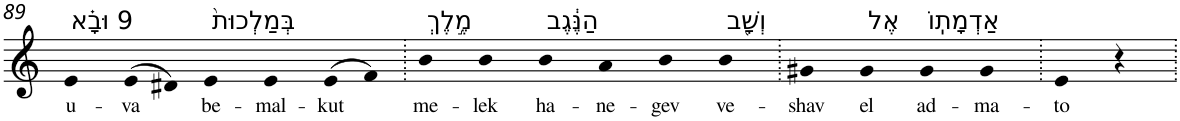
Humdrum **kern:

**kern	**text
*part1	*part1
*staff1	*staff1
*I"Piano	*
*I'Pno	*
!!LO:PB:g=z
*clefG2	*
*k[]	*
=89	=89
!LO:TX:a:t=9 וּבָ֗א	!
!	!LO:LY:b
4e	u-
!	!LO:LY:b
(>8e	-va
8d#X)	.
!LO:TX:a:t=בְּמַלְכוּת֙	!
!	!LO:LY:b
4e	be-
!	!LO:LY:b
4e	-mal-
!	!LO:LY:b
(>8e	-kut
8f)	.
=90.	=90.
!LO:TX:a:t=מֶ֣לֶךְ	!
!	!LO:LY:b
4b	me-
!	!LO:LY:b
4b	-lek
!LO:TX:a:t=הַנֶּ֔גֶב	!
!	!LO:LY:b
4b	ha-
!	!LO:LY:b
4a	-ne-
!	!LO:LY:b
4b	-gev
!LO:TX:a:t=וְשָׁ֖ב	!
!	!LO:LY:b
4b	ve-
=91.	=91.
!	!LO:LY:b
4g#X	-shav
!LO:TX:a:t=אֶל	!
!	!LO:LY:b
4g#	el
!LO:TX:a:t=אַדְמָתֽוֹ	!
!	!LO:LY:b
4g#	ad-
!	!LO:LY:b
4g#	-ma-
=92.	=92.
!	!LO:LY:b
4e	-to
4r	.
=.	=.
*-	*-
